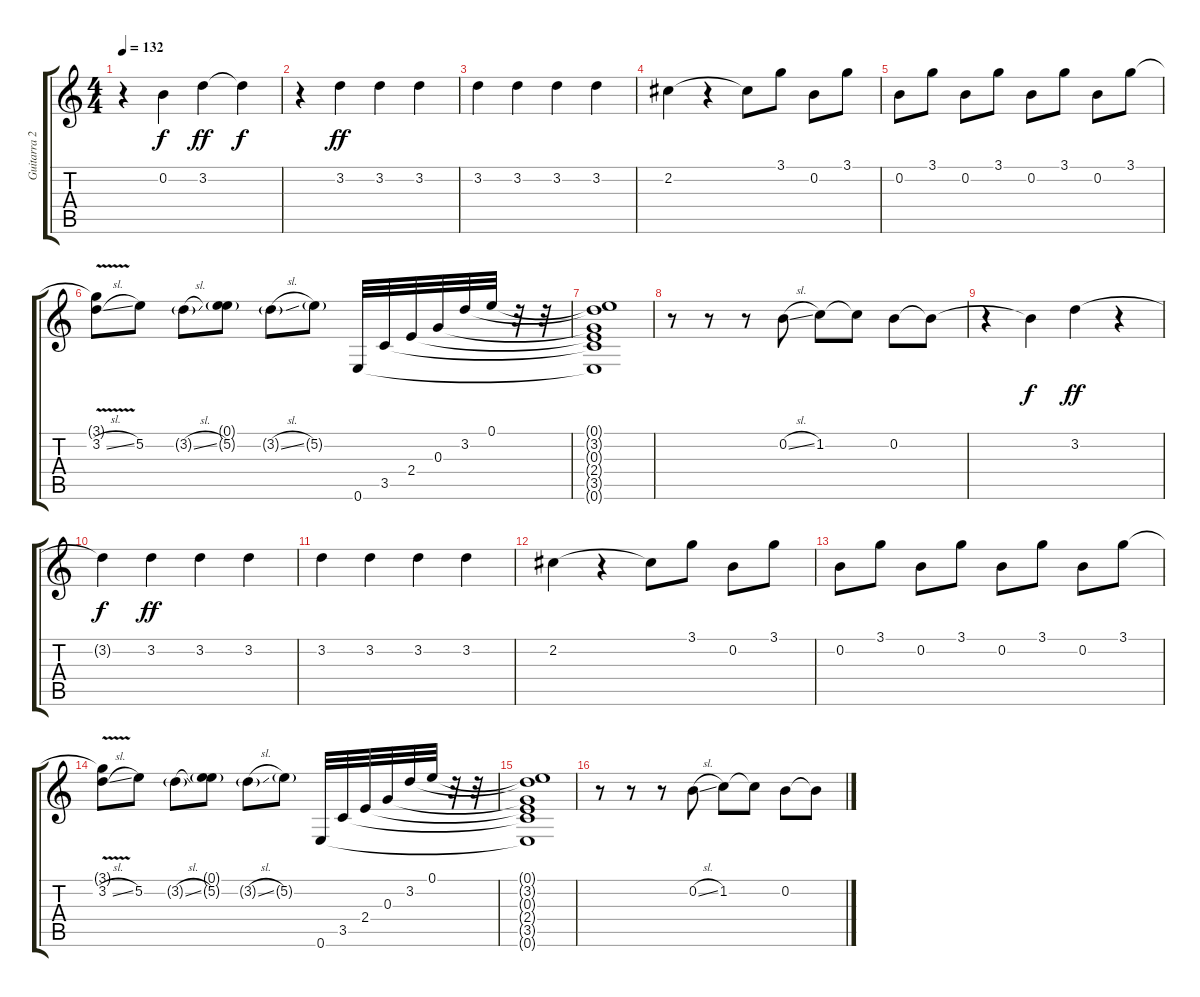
\track ("Guitarra 2" "Guitarra 2") {instrument electricguitarjazz}
\staff {score tabs}
\tuning (E4 B3 G3 D3 A2 E2) {hide}
\ts (4 4)
\tempo 132
\clef g2
\ks c
r.4{dy ff} 0.2{t}.4{dy f} 3.2.4{dy ff} 3.2{t}.4{dy f} |
r.4 3.2.4{dy ff} 3.2.4 3.2.4 |
3.2.4 3.2.4 3.2.4 3.2.4 |
2.2.4 r.4 2.2{t}.8 3.1.8 0.2.8 3.1.8 |
0.2.8 3.1.8 0.2.8 3.1.8 0.2.8 3.1.8 0.2.8 3.1.8 |
(3.1{t} 3.2{v sl}).8 5.2.8 3.2{sl g}.8 (0.1{g} 5.2{g}).8 3.2{sl g}.8 5.2{g}.8 0.6.32 3.5.32 2.4.32 0.3.32 3.2.32 0.1.32 r.32 r.32 |
(0.1{t} 3.2{t} 0.3{t} 2.4{t} 3.5{t} 0.6{t}).1 |
r.8 r.8 r.8 0.2{sl}.8 1.2.8 1.2{t}.8 0.2.8 0.2{t}.8 |
r.4 0.2{t}.4{dy f} 3.2.4{dy ff} r.4 |
3.2{t}.4{dy f} 3.2.4{dy ff} 3.2.4 3.2.4 |
3.2.4 3.2.4 3.2.4 3.2.4 |
2.2.4 r.4 2.2{t}.8 3.1.8 0.2.8 3.1.8 |
0.2.8 3.1.8 0.2.8 3.1.8 0.2.8 3.1.8 0.2.8 3.1.8 |
(3.1{t} 3.2{v sl}).8 5.2.8 3.2{sl g}.8 (0.1{g} 5.2{g}).8 3.2{sl g}.8 5.2{g}.8 0.6.32 3.5.32 2.4.32 0.3.32 3.2.32 0.1.32 r.32 r.32 |
(0.1{t} 3.2{t} 0.3{t} 2.4{t} 3.5{t} 0.6{t}).1 |
r.8 r.8 r.8 0.2{sl}.8 1.2.8 1.2{t}.8 0.2.8 0.2{t}.8
